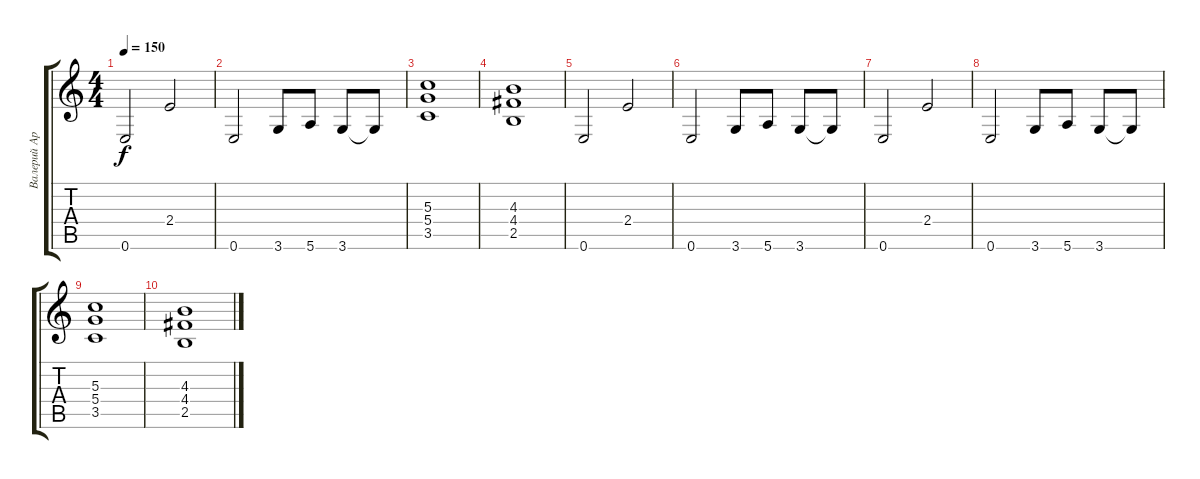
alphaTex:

\track ("Валерий Аркадин" "Валерий Ар") {instrument distortionguitar}
\staff {score tabs}
\tuning (E4 B3 G3 D3 A2 E2) {hide}
\ts (4 4)
\tempo 150
\clef g2
\ks c
0.6.2{dy f} 2.4.2 |
0.6.2 3.6.8 5.6.8 3.6.8 3.6{t}.8 |
(5.3 5.4 3.5).1 |
(4.3 4.4 2.5).1 |
0.6.2 2.4.2 |
0.6.2 3.6.8 5.6.8 3.6.8 3.6{t}.8 |
0.6.2 2.4.2 |
0.6.2 3.6.8 5.6.8 3.6.8 3.6{t}.8 |
(5.3 5.4 3.5).1 |
(4.3 4.4 2.5).1
